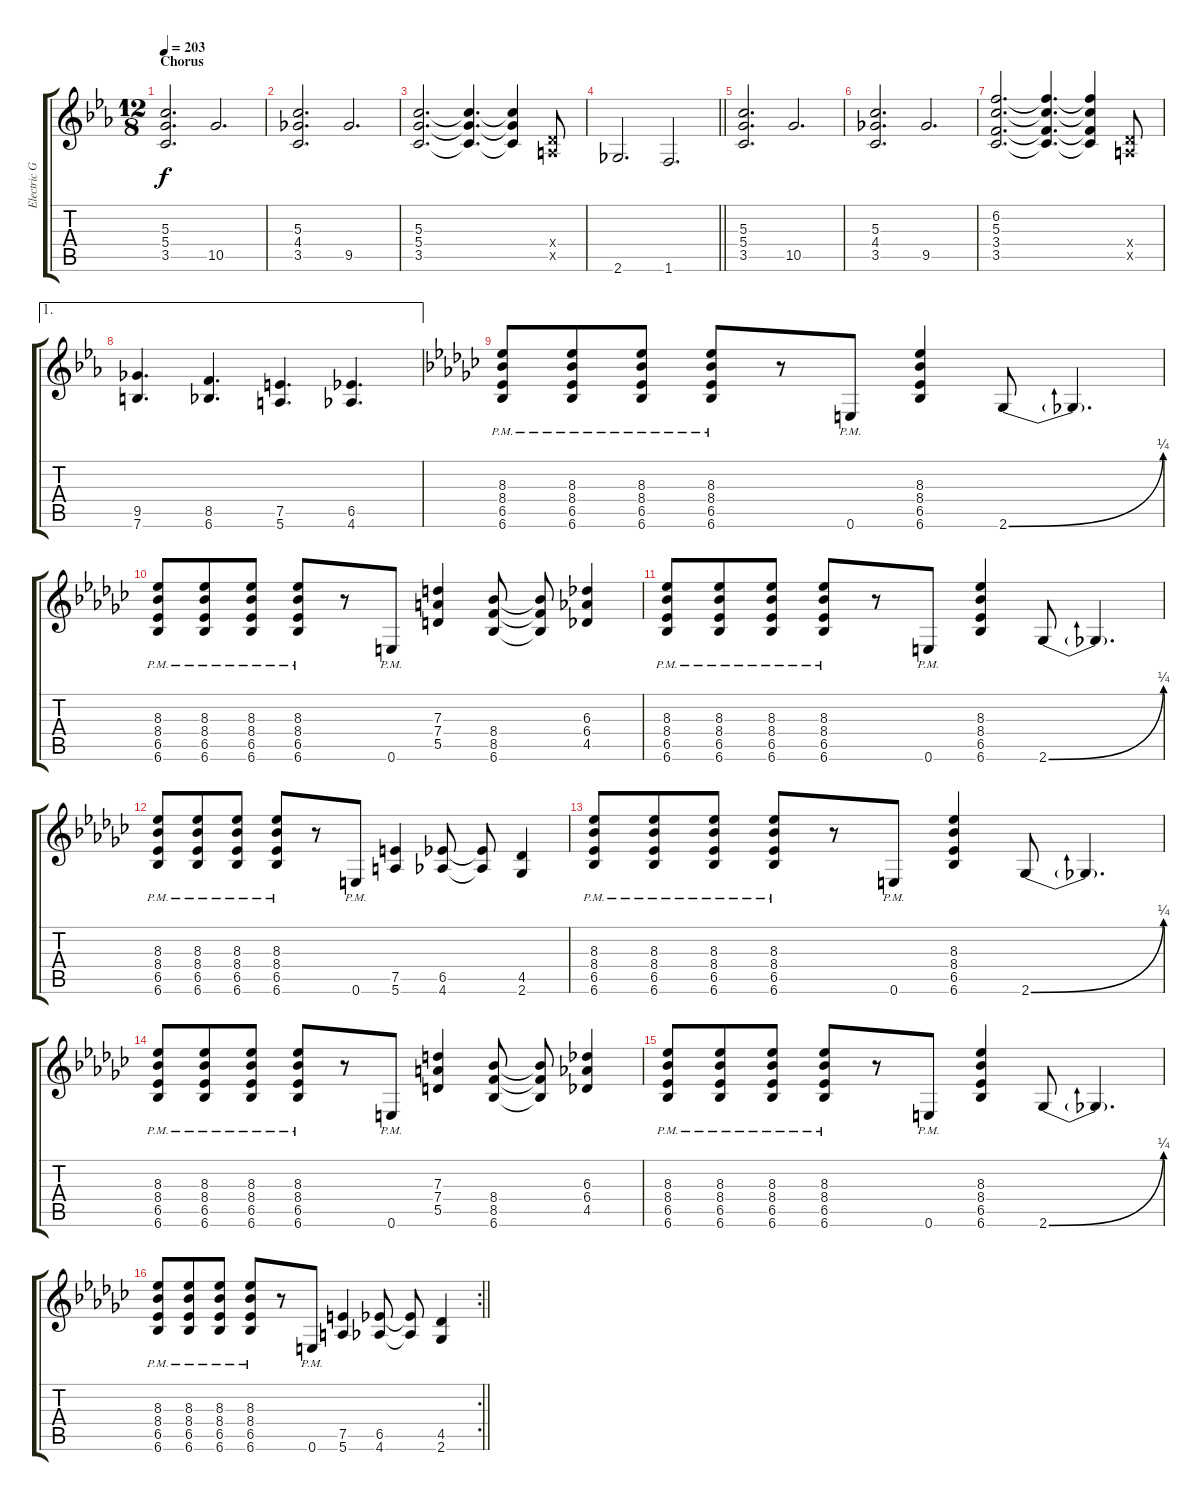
\track ("Electric Guitar 4" "Electric G") {instrument distortionguitar}
\staff {score tabs}
\tuning (E4 B3 G3 D3 A2 E2) {hide}
\ts (12 8)
\section ("" "Chorus")
\tempo 203
\clef g2
\ks cminor
(5.3 5.4 3.5).2{d dy f} 10.5.2{d} |
(5.3 4.4 3.5).2{d} 9.5.2{d} |
(5.3 5.4 3.5).2{d} (5.3{t} 5.4{t} 3.5{t}).4{d} (5.3{t} 5.4{t} 3.5{t}).4 (0.4{x} 0.5{x}).8 |
\barLineRight lightlight
2.6.2{d} 1.6.2{d} |
(5.3 5.4 3.5).2{d} 10.5.2{d} |
(5.3 4.4 3.5).2{d} 9.5.2{d} |
(6.2 5.3 3.4 3.5).2{d} (6.2{t} 5.3{t} 3.4{t} 3.5{t}).4{d} (6.2{t} 5.3{t} 3.4{t} 3.5{t}).4 (0.4{x} 0.5{x}).8 |
\ae 1
(9.5 7.6).4{d} (8.5 6.6).4{d} (7.5 5.6).4{d} (6.5 4.6).4{d} |
\ks ebminor
(8.3{pm} 8.4{pm} 6.5{pm} 6.6{pm}).8 (8.3{pm} 8.4{pm} 6.5{pm} 6.6{pm}).8 (8.3{pm} 8.4{pm} 6.5{pm} 6.6{pm}).8 (8.3{pm} 8.4{pm} 6.5{pm} 6.6{pm}).8 r.8 0.6{pm}.8 (8.3 8.4 6.5 6.6).4 2.6{be (bend 0 0 60 1)}.8 2.6{t}.4{d} |
(8.3{pm} 8.4{pm} 6.5{pm} 6.6{pm}).8 (8.3{pm} 8.4{pm} 6.5{pm} 6.6{pm}).8 (8.3{pm} 8.4{pm} 6.5{pm} 6.6{pm}).8 (8.3{pm} 8.4{pm} 6.5{pm} 6.6{pm}).8 r.8 0.6{pm}.8 (7.3 7.4 5.5).4 (8.4 8.5 6.6).8 (8.4{t} 8.5{t} 6.6{t}).8 (6.3 6.4 4.5).4 |
(8.3{pm} 8.4{pm} 6.5{pm} 6.6{pm}).8 (8.3{pm} 8.4{pm} 6.5{pm} 6.6{pm}).8 (8.3{pm} 8.4{pm} 6.5{pm} 6.6{pm}).8 (8.3{pm} 8.4{pm} 6.5{pm} 6.6{pm}).8 r.8 0.6{pm}.8 (8.3 8.4 6.5 6.6).4 2.6{be (bend 0 0 60 1)}.8 2.6{t}.4{d} |
(8.3{pm} 8.4{pm} 6.5{pm} 6.6{pm}).8 (8.3{pm} 8.4{pm} 6.5{pm} 6.6{pm}).8 (8.3{pm} 8.4{pm} 6.5{pm} 6.6{pm}).8 (8.3{pm} 8.4{pm} 6.5{pm} 6.6{pm}).8 r.8 0.6{pm}.8 (7.5 5.6).4 (6.5 4.6).8 (6.5{t} 4.6{t}).8 (4.5 2.6).4 |
(8.3{pm} 8.4{pm} 6.5{pm} 6.6{pm}).8 (8.3{pm} 8.4{pm} 6.5{pm} 6.6{pm}).8 (8.3{pm} 8.4{pm} 6.5{pm} 6.6{pm}).8 (8.3{pm} 8.4{pm} 6.5{pm} 6.6{pm}).8 r.8 0.6{pm}.8 (8.3 8.4 6.5 6.6).4 2.6{be (bend 0 0 60 1)}.8 2.6{t}.4{d} |
(8.3{pm} 8.4{pm} 6.5{pm} 6.6{pm}).8 (8.3{pm} 8.4{pm} 6.5{pm} 6.6{pm}).8 (8.3{pm} 8.4{pm} 6.5{pm} 6.6{pm}).8 (8.3{pm} 8.4{pm} 6.5{pm} 6.6{pm}).8 r.8 0.6{pm}.8 (7.3 7.4 5.5).4 (8.4 8.5 6.6).8 (8.4{t} 8.5{t} 6.6{t}).8 (6.3 6.4 4.5).4 |
(8.3{pm} 8.4{pm} 6.5{pm} 6.6{pm}).8 (8.3{pm} 8.4{pm} 6.5{pm} 6.6{pm}).8 (8.3{pm} 8.4{pm} 6.5{pm} 6.6{pm}).8 (8.3{pm} 8.4{pm} 6.5{pm} 6.6{pm}).8 r.8 0.6{pm}.8 (8.3 8.4 6.5 6.6).4 2.6{be (bend 0 0 60 1)}.8 2.6{t}.4{d} |
\rc 2
\barLineRight lightlight
(8.3{pm} 8.4{pm} 6.5{pm} 6.6{pm}).8 (8.3{pm} 8.4{pm} 6.5{pm} 6.6{pm}).8 (8.3{pm} 8.4{pm} 6.5{pm} 6.6{pm}).8 (8.3{pm} 8.4{pm} 6.5{pm} 6.6{pm}).8 r.8 0.6{pm}.8 (7.5 5.6).4 (6.5 4.6).8 (6.5{t} 4.6{t}).8 (4.5 2.6).4
